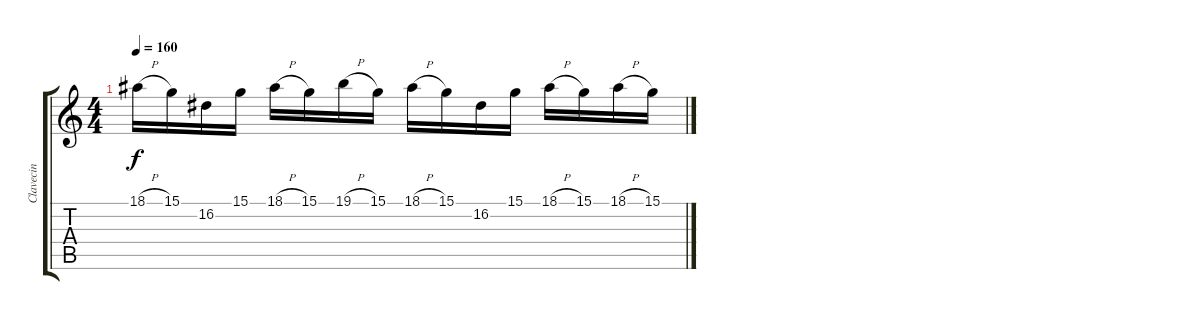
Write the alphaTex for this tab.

\track ("Clavecin" "Clavecin") {instrument harpsichord}
\staff {score tabs}
\tuning (E4 B3 G3 D3 A2 E2) {hide}
\ts (4 4)
\tempo 160
\clef g2
\ks c
18.1{h}.16{dy f} 15.1.16 16.2.16 15.1.16 18.1{h}.16 15.1.16 19.1{h}.16 15.1.16 18.1{h}.16 15.1.16 16.2.16 15.1.16 18.1{h}.16 15.1.16 18.1{h}.16 15.1.16
